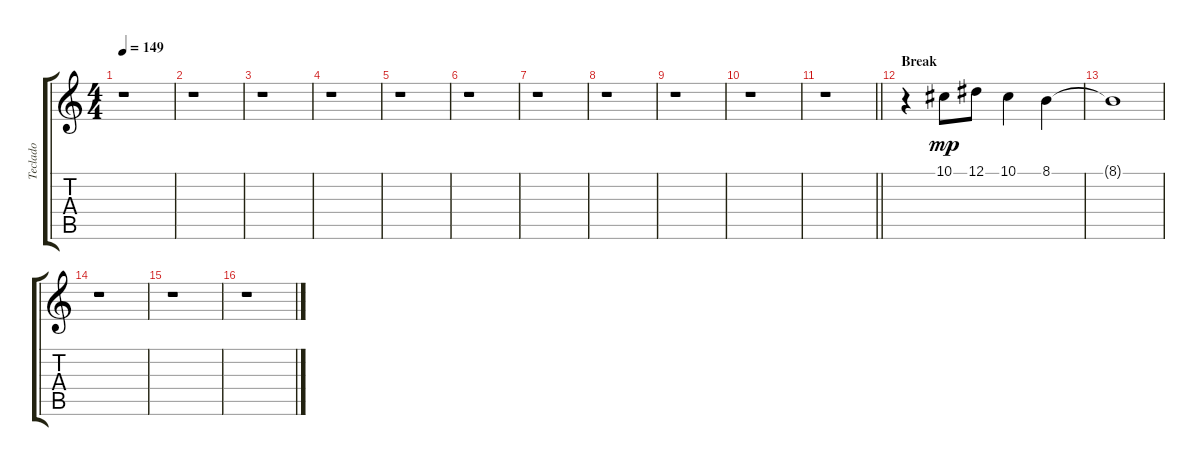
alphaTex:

\track ("Teclado" "Teclado") {instrument acousticgrandpiano}
\staff {score tabs}
\tuning (Eb4 Bb3 Gb3 Db3 Ab2 Eb2) {hide}
\ts (4 4)
\tempo 149
\clef g2
\ks c
r.1{dy f} |
r.1 |
r.1 |
r.1 |
r.1 |
r.1 |
r.1 |
r.1 |
r.1 |
r.1 |
\barLineRight lightlight
r.1 |
\section ("" "Break")
r.4 10.1.8{dy mp} 12.1.8 10.1.4 8.1.4 |
8.1{t}.1 |
r.1 |
r.1 |
r.1
